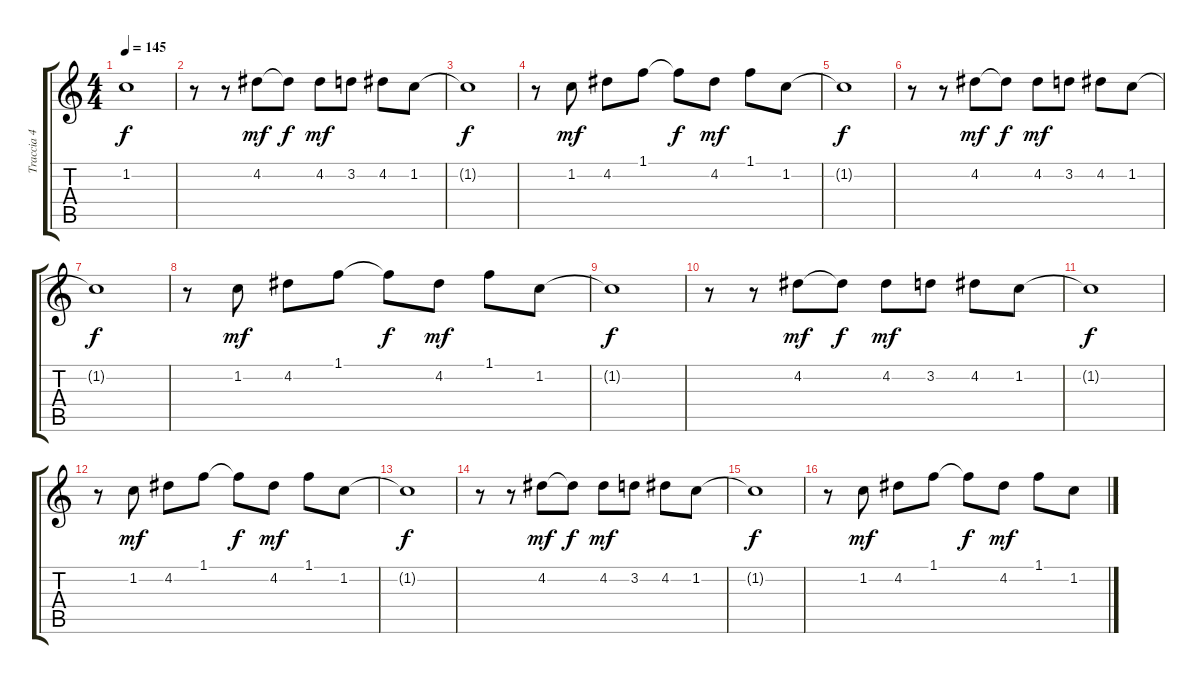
\track ("Traccia 4" "Traccia 4") {instrument distortionguitar}
\staff {score tabs}
\tuning (E4 B3 G3 D3 A2 E2) {hide}
\ts (4 4)
\tempo 145
\clef g2
\ks c
1.2{t}.1{dy f} |
r.8 r.8 4.2.8{dy mf} 4.2{t}.8{dy f} 4.2.8{dy mf} 3.2.8 4.2.8 1.2.8 |
1.2{t}.1{dy f} |
r.8 1.2.8{dy mf} 4.2.8 1.1.8 1.1{t}.8{dy f} 4.2.8{dy mf} 1.1.8 1.2.8 |
1.2{t}.1{dy f} |
r.8 r.8 4.2.8{dy mf} 4.2{t}.8{dy f} 4.2.8{dy mf} 3.2.8 4.2.8 1.2.8 |
1.2{t}.1{dy f} |
r.8 1.2.8{dy mf} 4.2.8 1.1.8 1.1{t}.8{dy f} 4.2.8{dy mf} 1.1.8 1.2.8 |
1.2{t}.1{dy f} |
r.8 r.8 4.2.8{dy mf} 4.2{t}.8{dy f} 4.2.8{dy mf} 3.2.8 4.2.8 1.2.8 |
1.2{t}.1{dy f} |
r.8 1.2.8{dy mf} 4.2.8 1.1.8 1.1{t}.8{dy f} 4.2.8{dy mf} 1.1.8 1.2.8 |
1.2{t}.1{dy f} |
r.8 r.8 4.2.8{dy mf} 4.2{t}.8{dy f} 4.2.8{dy mf} 3.2.8 4.2.8 1.2.8 |
1.2{t}.1{dy f} |
r.8 1.2.8{dy mf} 4.2.8 1.1.8 1.1{t}.8{dy f} 4.2.8{dy mf} 1.1.8 1.2.8
